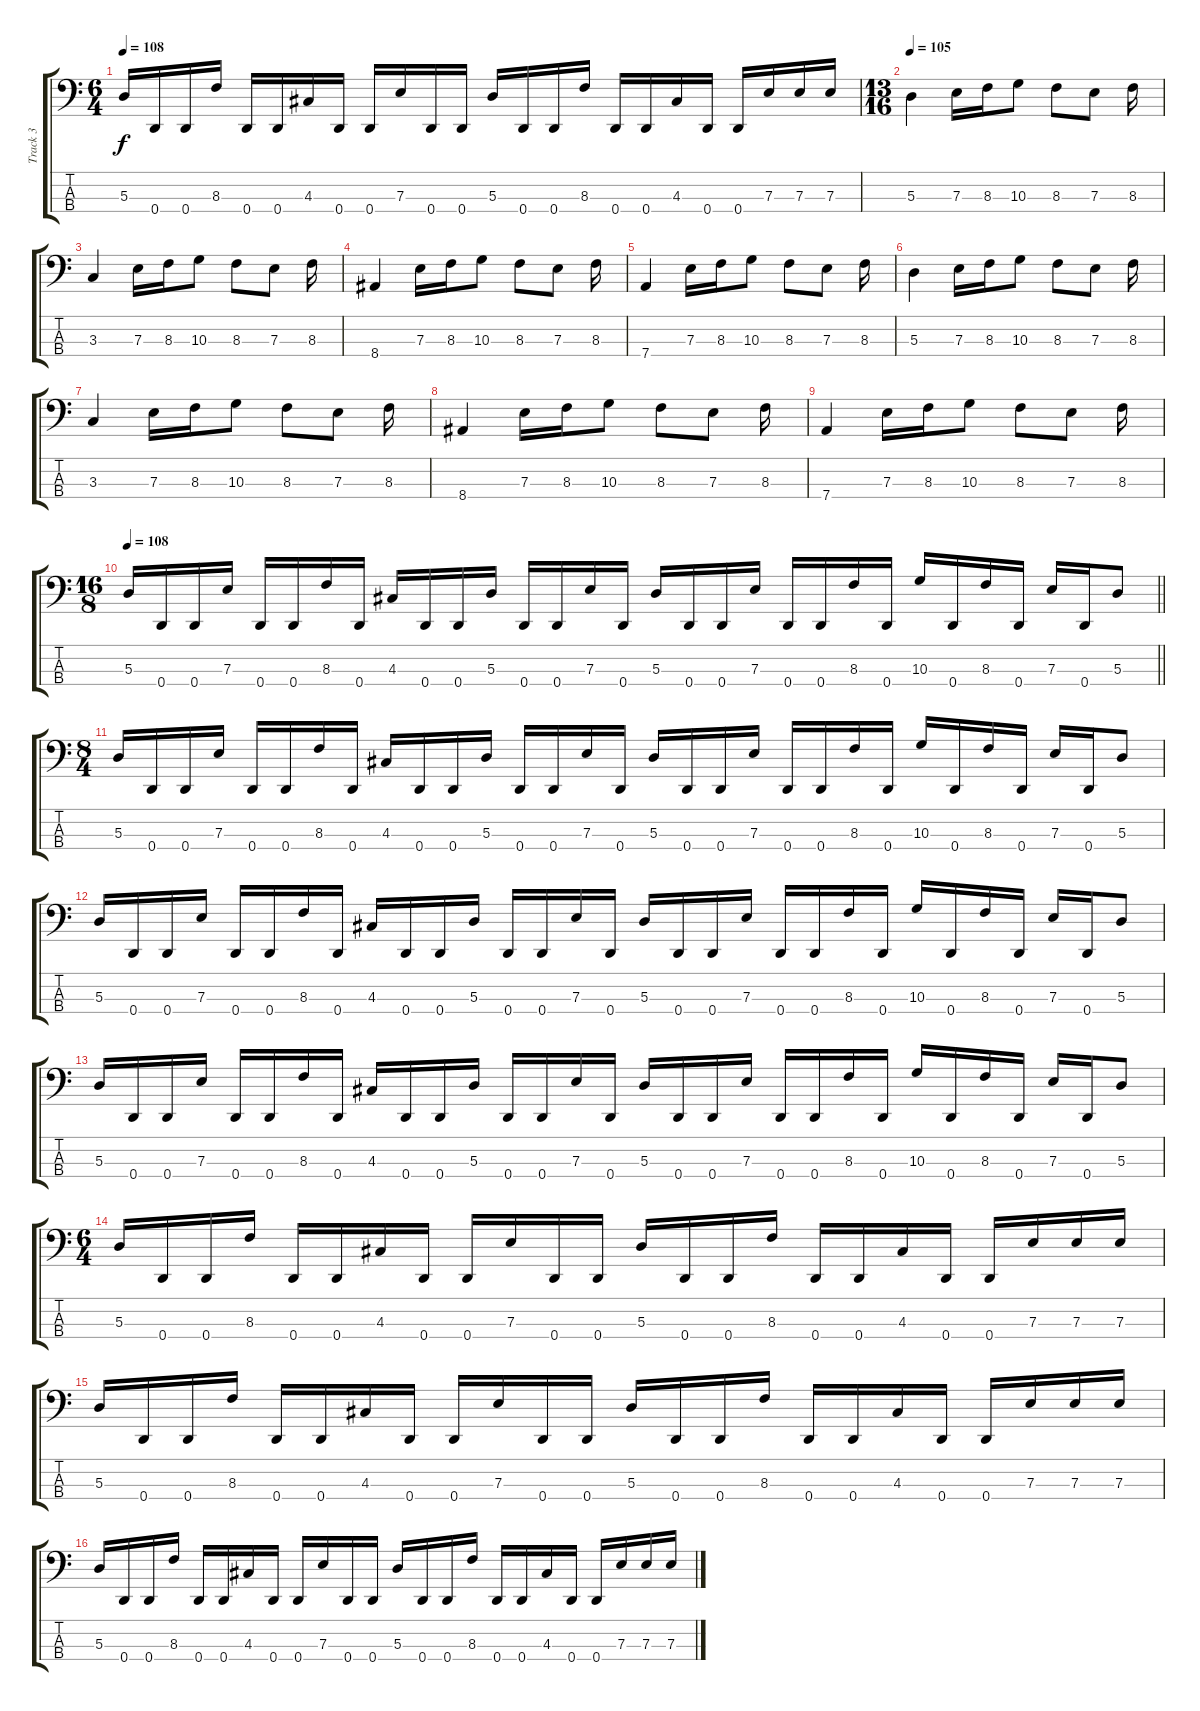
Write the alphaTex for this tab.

\track ("Track 3" "Track 3") {instrument electricbassfinger}
\staff {score tabs}
\tuning (G2 D2 A1 D1) {hide}
\ts (6 4)
\tempo 108
\clef f4
\ks c
5.3.16{dy f} 0.4.16 0.4.16 8.3.16 0.4.16 0.4.16 4.3.16 0.4.16 0.4.16 7.3.16 0.4.16 0.4.16 5.3.16 0.4.16 0.4.16 8.3.16 0.4.16 0.4.16 4.3.16 0.4.16 0.4.16 7.3.16 7.3.16 7.3.16 |
\ts (13 16)
\tempo 105
5.3.4 7.3.16 8.3.16 10.3.8 8.3.8 7.3.8 8.3.16 |
3.3.4 7.3.16 8.3.16 10.3.8 8.3.8 7.3.8 8.3.16 |
8.4.4 7.3.16 8.3.16 10.3.8 8.3.8 7.3.8 8.3.16 |
7.4.4 7.3.16 8.3.16 10.3.8 8.3.8 7.3.8 8.3.16 |
5.3.4 7.3.16 8.3.16 10.3.8 8.3.8 7.3.8 8.3.16 |
3.3.4 7.3.16 8.3.16 10.3.8 8.3.8 7.3.8 8.3.16 |
8.4.4 7.3.16 8.3.16 10.3.8 8.3.8 7.3.8 8.3.16 |
7.4.4 7.3.16 8.3.16 10.3.8 8.3.8 7.3.8 8.3.16 |
\ts (16 8)
\tempo 108
\barLineRight lightlight
5.3.16 0.4.16 0.4.16 7.3.16 0.4.16 0.4.16 8.3.16 0.4.16 4.3.16 0.4.16 0.4.16 5.3.16 0.4.16 0.4.16 7.3.16 0.4.16 5.3.16 0.4.16 0.4.16 7.3.16 0.4.16 0.4.16 8.3.16 0.4.16 10.3.16 0.4.16 8.3.16 0.4.16 7.3.16 0.4.16 5.3.8 |
\ts (8 4)
5.3.16 0.4.16 0.4.16 7.3.16 0.4.16 0.4.16 8.3.16 0.4.16 4.3.16 0.4.16 0.4.16 5.3.16 0.4.16 0.4.16 7.3.16 0.4.16 5.3.16 0.4.16 0.4.16 7.3.16 0.4.16 0.4.16 8.3.16 0.4.16 10.3.16 0.4.16 8.3.16 0.4.16 7.3.16 0.4.16 5.3.8 |
5.3.16 0.4.16 0.4.16 7.3.16 0.4.16 0.4.16 8.3.16 0.4.16 4.3.16 0.4.16 0.4.16 5.3.16 0.4.16 0.4.16 7.3.16 0.4.16 5.3.16 0.4.16 0.4.16 7.3.16 0.4.16 0.4.16 8.3.16 0.4.16 10.3.16 0.4.16 8.3.16 0.4.16 7.3.16 0.4.16 5.3.8 |
5.3.16 0.4.16 0.4.16 7.3.16 0.4.16 0.4.16 8.3.16 0.4.16 4.3.16 0.4.16 0.4.16 5.3.16 0.4.16 0.4.16 7.3.16 0.4.16 5.3.16 0.4.16 0.4.16 7.3.16 0.4.16 0.4.16 8.3.16 0.4.16 10.3.16 0.4.16 8.3.16 0.4.16 7.3.16 0.4.16 5.3.8 |
\ts (6 4)
5.3.16 0.4.16 0.4.16 8.3.16 0.4.16 0.4.16 4.3.16 0.4.16 0.4.16 7.3.16 0.4.16 0.4.16 5.3.16 0.4.16 0.4.16 8.3.16 0.4.16 0.4.16 4.3.16 0.4.16 0.4.16 7.3.16 7.3.16 7.3.16 |
5.3.16 0.4.16 0.4.16 8.3.16 0.4.16 0.4.16 4.3.16 0.4.16 0.4.16 7.3.16 0.4.16 0.4.16 5.3.16 0.4.16 0.4.16 8.3.16 0.4.16 0.4.16 4.3.16 0.4.16 0.4.16 7.3.16 7.3.16 7.3.16 |
5.3.16 0.4.16 0.4.16 8.3.16 0.4.16 0.4.16 4.3.16 0.4.16 0.4.16 7.3.16 0.4.16 0.4.16 5.3.16 0.4.16 0.4.16 8.3.16 0.4.16 0.4.16 4.3.16 0.4.16 0.4.16 7.3.16 7.3.16 7.3.16
